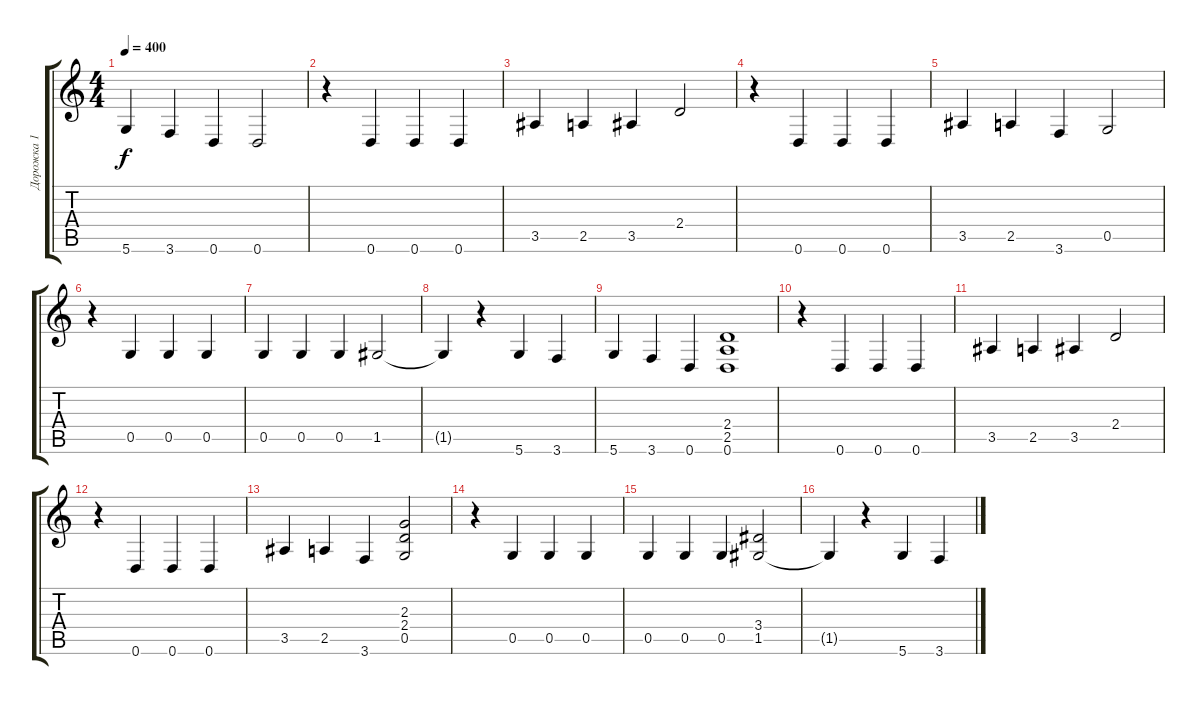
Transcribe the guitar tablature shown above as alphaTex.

\track ("Дорожка 1" "Дорожка 1") {instrument overdrivenguitar}
\staff {score tabs}
\tuning (D4 A3 F3 C3 G2 D2) {hide}
\ts (4 4)
\tempo 400
\clef g2
\ks c
5.6.4{dy f} 3.6.4 0.6.4 0.6.2 |
r.4 0.6.4 0.6.4 0.6.4 |
3.5.4 2.5.4 3.5.4 2.4.2 |
r.4 0.6.4 0.6.4 0.6.4 |
3.5.4 2.5.4 3.6.4 0.5.2 |
r.4 0.5.4 0.5.4 0.5.4 |
0.5.4 0.5.4 0.5.4 1.5.2 |
1.5{t}.4 r.4 5.6.4 3.6.4 |
5.6.4 3.6.4 0.6.4 (2.4 2.5 0.6).1 |
r.4 0.6.4 0.6.4 0.6.4 |
3.5.4 2.5.4 3.5.4 2.4.2 |
r.4 0.6.4 0.6.4 0.6.4 |
3.5.4 2.5.4 3.6.4 (2.3 2.4 0.5).2 |
r.4 0.5.4 0.5.4 0.5.4 |
0.5.4 0.5.4 0.5.4 (3.4 1.5).2 |
1.5{t}.4 r.4 5.6.4 3.6.4
